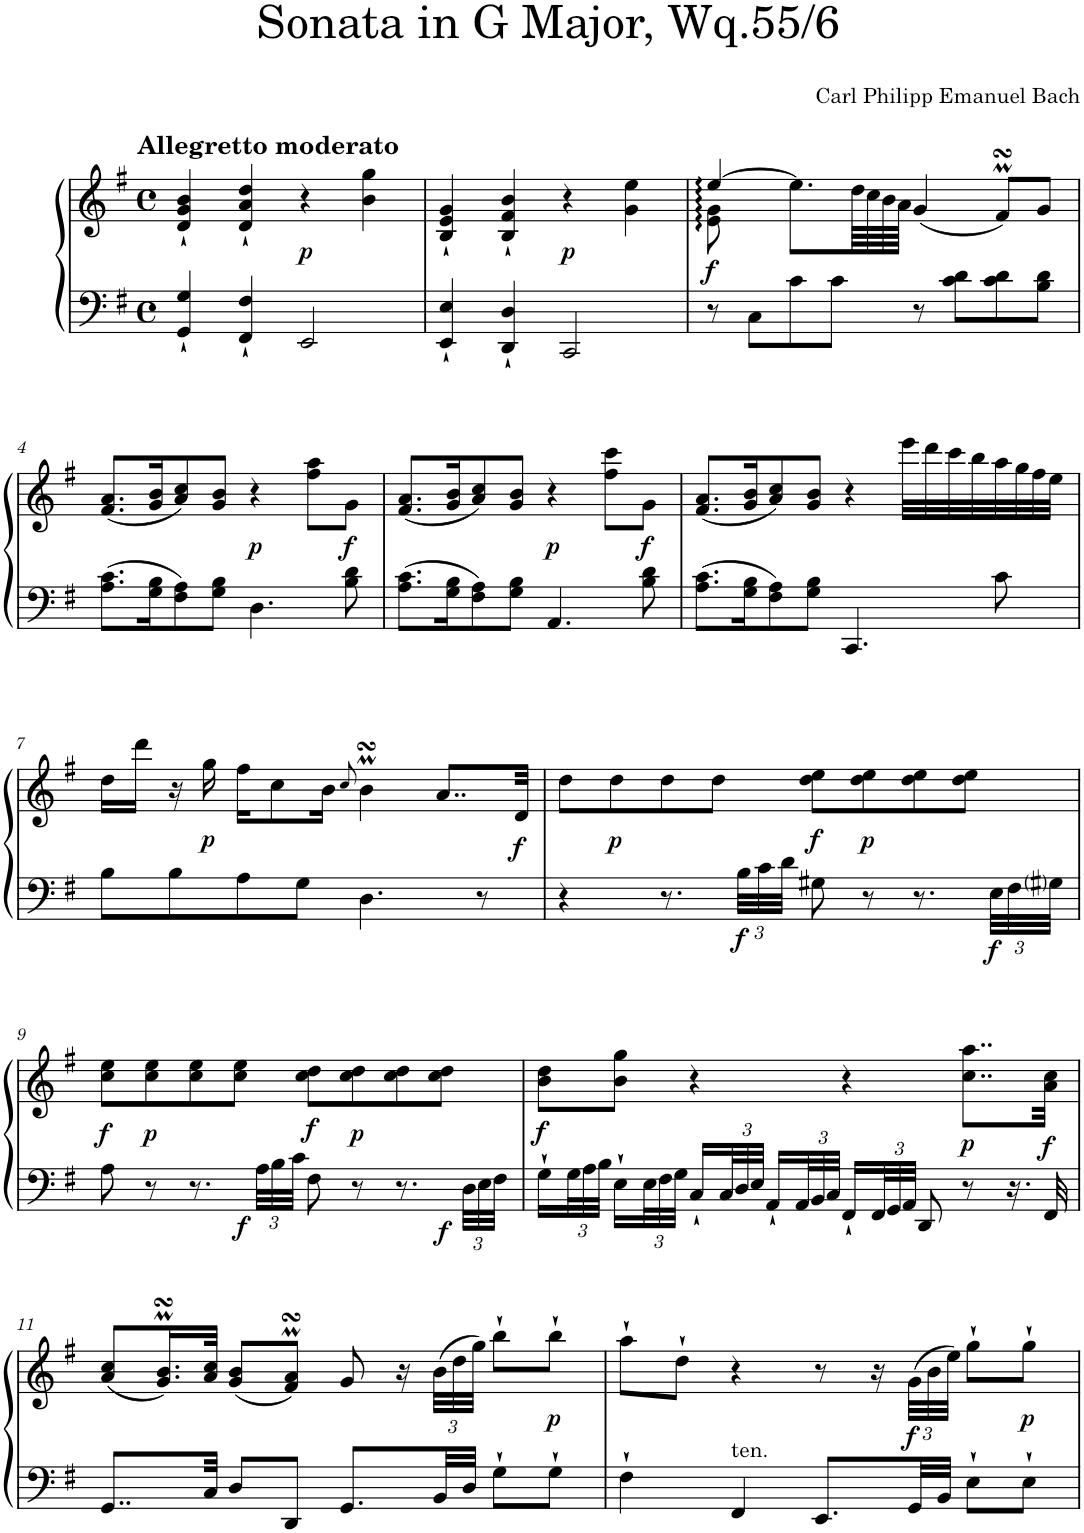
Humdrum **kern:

**kern	**kern	**dynam
*part1	*part1	*part1
*staff2	*staff1	*staff1/2
*I"Фортепиано	*	*
*clefF4	*clefG2	*
*k[f#]	*k[f#]	*
*G:	*G:	*
*M4/4	*M4/4	*
*met(c)	*met(c)	*
=1	=1	=1
!	!LO:TX:a:B:t=Allegretto moderato	!
4GG/` 4G/`	4d/` 4g/` 4b/`	.
4FF#/` 4F#/`	4d/` 4a/` 4dd/`	.
!	!	!LO:DY:b
2EE/	4r	p
.	4b\ 4gg\	.
=2	=2	=2
4EE/` 4E/`	4B/` 4e/` 4g/`	.
4DD/` 4D/`	4B/` 4f#/` 4b/`	.
!	!	!LO:DY:b
2CC/	4r	p
.	4g\ 4ee\	.
=3	=3	=3
*	*^	*
!	!	!	!LO:DY:b
8r	[4ee/	8e\ 8g\	f
8C\L	.	2..ryy	.
8c\	8.ee\L]	.	.
8c\J	.	.	.
.	64dd\LLL	.	.
.	64cc\	.	.
.	64b\	.	.
.	64a\JJJJ	.	.
8r	(<4g/	.	.
8c\ 8d\L	.	.	.
8c\ 8d\	8f#sSsSm/L)	.	.
8B\ 8d\J	8g/J	.	.
*	*v	*v	*
!!LO:LB:g=z
=4	=4	=4
8.A\ 8.c\L	(<8.f#/ 8.a/L	.
16G\ 16B\K	16g/ 16b/K	.
8F#\ 8A\	8a/ 8cc/)	.
8G\ 8B\J	8g/ 8b/J	.
!	!	!LO:DY:b
4.D\	4r	p
.	8ff#\ 8aa\L	.
!	!	!LO:DY:b
8B\ 8d\	8g\J	f
=5	=5	=5
8.A\ 8.c\L	(<8.f#/ 8.a/L	.
16G\ 16B\K	16g/ 16b/K	.
8F#\ 8A\	8a/ 8cc/)	.
8G\ 8B\J	8g/ 8b/J	.
!	!	!LO:DY:b
4.AA/	4r	p
.	8ff#\ 8ccc\L	.
!	!	!LO:DY:b
8B\ 8d\	8g\J	f
=6	=6	=6
8.A\ 8.c\L	(<8.f#/ 8.a/L	.
16G\ 16B\K	16g/ 16b/K	.
8F#\ 8A\	8a/ 8cc/)	.
8G\ 8B\J	8g/ 8b/J	.
4.CC/	4r	.
.	32eee\LLL	.
.	32ddd\	.
.	32ccc\	.
.	32bb\	.
8c\	32aa\	.
.	32gg\	.
.	32ff#\	.
.	32ee\JJJ	.
!!LO:LB:g=z
=7	=7	=7
8B\L	16dd\LL	.
.	16ddd\JJ	.
8B\	16r	.
!	!	!LO:DY:b
.	16gg\	p
8A\	16ff#\KL	.
.	8cc\	.
8G\J	.	.
.	16b\Jk	.
.	8qcc/	.
4.D\	4bmsSsS\	.
.	8..a/L	.
8r	.	.
!	!	!LO:DY:b
.	32d/Jkk	f
=8	=8	=8
4r	8dd\L	.
!	!	!LO:DY:b
.	8dd\	p
8.r	8dd\	.
.	8dd\J	.
*Xbrackettup	*	*
!	!	!LO:DY:b=2
48B\LLL	.	f
48c\	.	.
48d\JJJ	.	.
!	!	!LO:DY:b
8G#X\	8dd\ 8ee\L	f
!	!	!LO:DY:b
8r	8dd\ 8ee\	p
8.r	8dd\ 8ee\	.
.	8dd\ 8ee\J	.
!	!	!LO:DY:b=2
48E\LLL	.	f
48F#\	.	.
48G#i\JJJ	.	.
!!LO:LB:g=z
=9	=9	=9
!	!	!LO:DY:b
8A\	8cc\ 8ee\L	f
!	!	!LO:DY:b
8r	8cc\ 8ee\	p
8.r	8cc\ 8ee\	.
.	8cc\ 8ee\J	.
!	!	!LO:DY:b=2
48A\LLL	.	f
48B\	.	.
48c\JJJ	.	.
!	!	!LO:DY:b
8F#\	8cc\ 8dd\L	f
!	!	!LO:DY:b
8r	8cc\ 8dd\	p
8.r	8cc\ 8dd\	.
.	8cc\ 8dd\J	.
!	!	!LO:DY:b=2
48D\LLL	.	f
48E\	.	.
48F#\JJJ	.	.
=10	=10	=10
!	!	!LO:DY:b
16G`\LL	8b\ 8dd\L	f
48G\L	.	.
48A\	.	.
48B\JJJ	.	.
16E`\LL	8b\ 8gg\J	.
48E\L	.	.
48F#\	.	.
48G\JJJ	.	.
16C`/LL	4r	.
48C/L	.	.
48D/	.	.
48E/JJJ	.	.
16AA`/LL	.	.
48AA/L	.	.
48BB/	.	.
48C/JJJ	.	.
16FF#`/LL	4r	.
48FF#/L	.	.
48GG/	.	.
48AA/JJJ	.	.
8DD/	.	.
!	!	!LO:DY:b
8r	8..cc\ 8..aa\L	p
16.r	.	.
!	!	!LO:DY:b
32FF#/	32a\ 32cc\Jkk	f
!!LO:LB:g=z
=11	=11	=11
8..GG/L	(<8a/ 8cc/L	.
.	16.g/sSSSM 16.b/sSSSML)	.
32C/Jkk	32a/ 32cc/JJk	.
8D/L	(<8g/ 8b/L	.
8DD/J	8f#/MsSSs 8a/MsSSsJ)	.
8.GG/L	8g/	.
.	16r	.
*	*Xbrackettup	*
32BB/LL	(>48b\LLL	.
.	48dd\	.
32D/JJJ	.	.
.	48gg\JJJ)	.
8G`\L	8bb`\L	.
!	!	!LO:DY:b
8G`\J	8bb`\J	p
=12	=12	=12
4F#`\	8aa`\L	.
.	8dd`\J	.
!LO:TX:a:t=ten.	!	!
4FF#/	4r	.
8.EE/L	8r	.
.	16r	.
!	!	!LO:DY:a=2
32GG/LL	(>48g\LLL	f
.	48b\	.
32BB/JJJ	.	.
.	48ee\JJJ)	.
8E`\L	8gg`\L	.
!	!	!LO:DY:b
8E`\J	8gg`\J	p
=	=	=
*-	*-	*-
